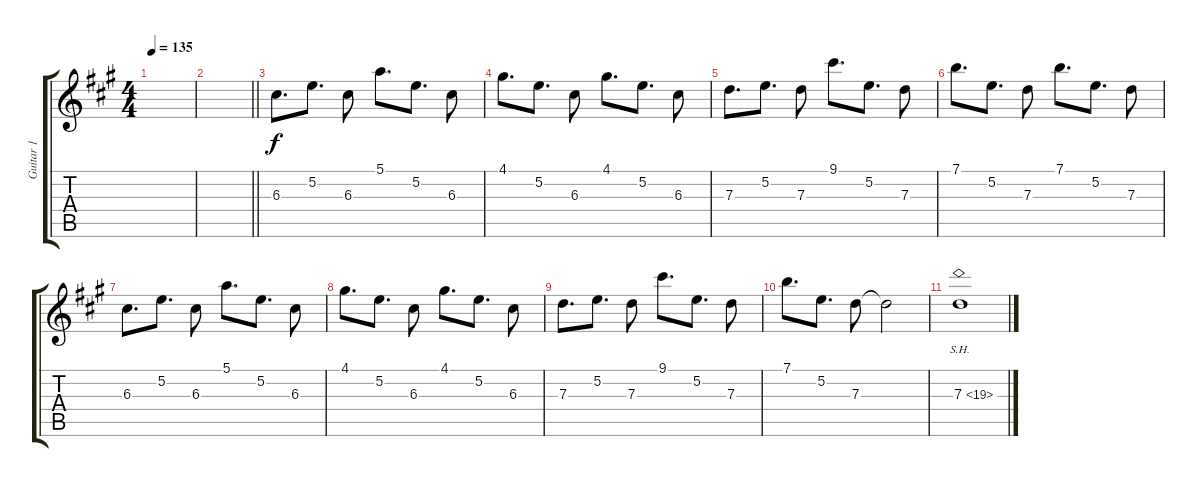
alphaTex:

\track ("Guitar 1" "Guitar 1") {instrument overdrivenguitar}
\staff {score tabs}
\tuning (E4 B3 G3 D3 A2 D2) {hide}
\ts (4 4)
\tempo 135
\clef g2
\ks a
|
\barLineRight lightlight
|
6.3.8{d} 5.2.8{d} 6.3.8 5.1.8{d} 5.2.8{d} 6.3.8 |
4.1.8{d} 5.2.8{d} 6.3.8 4.1.8{d} 5.2.8{d} 6.3.8 |
7.3.8{d} 5.2.8{d} 7.3.8 9.1.8{d} 5.2.8{d} 7.3.8 |
7.1.8{d} 5.2.8{d} 7.3.8 7.1.8{d} 5.2.8{d} 7.3.8 |
6.3.8{d} 5.2.8{d} 6.3.8 5.1.8{d} 5.2.8{d} 6.3.8 |
4.1.8{d} 5.2.8{d} 6.3.8 4.1.8{d} 5.2.8{d} 6.3.8 |
7.3.8{d} 5.2.8{d} 7.3.8 9.1.8{d} 5.2.8{d} 7.3.8 |
7.1.8{d} 5.2.8{d} 7.3.8 7.3{t}.2 |
7.3{sh 12}.1
